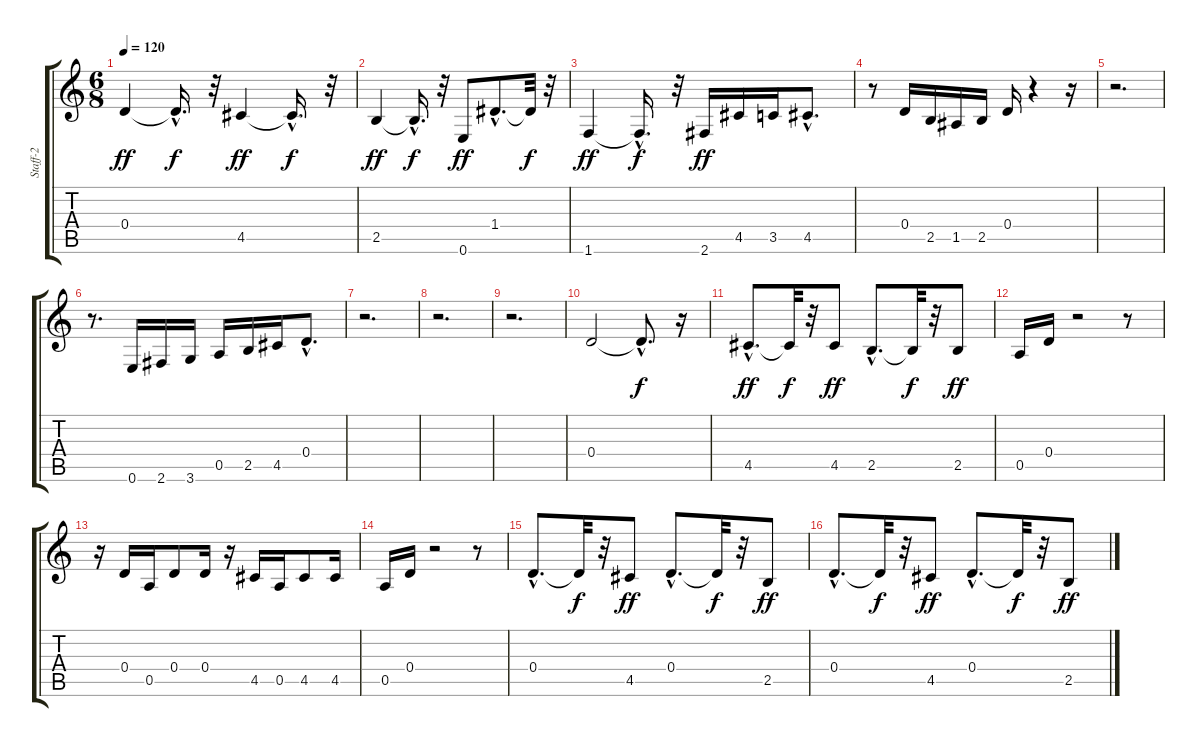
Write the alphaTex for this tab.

\track ("Staff-2" "Staff-2") {instrument acousticguitarnylon}
\staff {score tabs}
\tuning (E4 B3 G3 D3 A2 E2) {hide}
\ts (6 8)
\tempo 120
\clef g2
\ks c
0.4.4{dy ff} 0.4{hac t}.16{d dy f} r.32 4.5.4{dy ff} 4.5{hac t}.16{d dy f} r.32 |
2.5.4{dy ff} 2.5{hac t}.16{d dy f} r.32 0.6.8{dy ff} 1.4{hac}.8{d} 1.4{t}.32{dy f} r.32 |
1.6.4{dy ff} 1.6{hac t}.16{d dy f} r.32 2.6.16{dy ff} 4.5.16 3.5.16 4.5{hac}.8{d} |
r.8 0.4.16 2.5.16 1.5.16 2.5.16 0.4.16 r.4 r.16 |
r.2{d} |
r.8{d} 0.6.16 2.6.16 3.6.16 0.5.16 2.5.16 4.5.16 0.4{hac}.8{d} |
r.2{d} |
r.2{d} |
r.2{d} |
0.4.2 0.4{hac t}.8{d dy f} r.16 |
4.5{hac}.8{d dy ff} 4.5{t}.32{dy f} r.32 4.5.8{dy ff} 2.5{hac}.8{d} 2.5{t}.32{dy f} r.32 2.5.8{dy ff} |
0.5.16 0.4.16 r.2 r.8 |
r.16 0.4.16 0.5.16 0.4.8 0.4.16 r.16 4.5.16 0.5.16 4.5.8 4.5.16 |
0.5.16 0.4.16 r.2 r.8 |
0.4{hac}.8{d} 0.4{t}.32{dy f} r.32 4.5.8{dy ff} 0.4{hac}.8{d} 0.4{t}.32{dy f} r.32 2.5.8{dy ff} |
0.4{hac}.8{d} 0.4{t}.32{dy f} r.32 4.5.8{dy ff} 0.4{hac}.8{d} 0.4{t}.32{dy f} r.32 2.5.8{dy ff}
